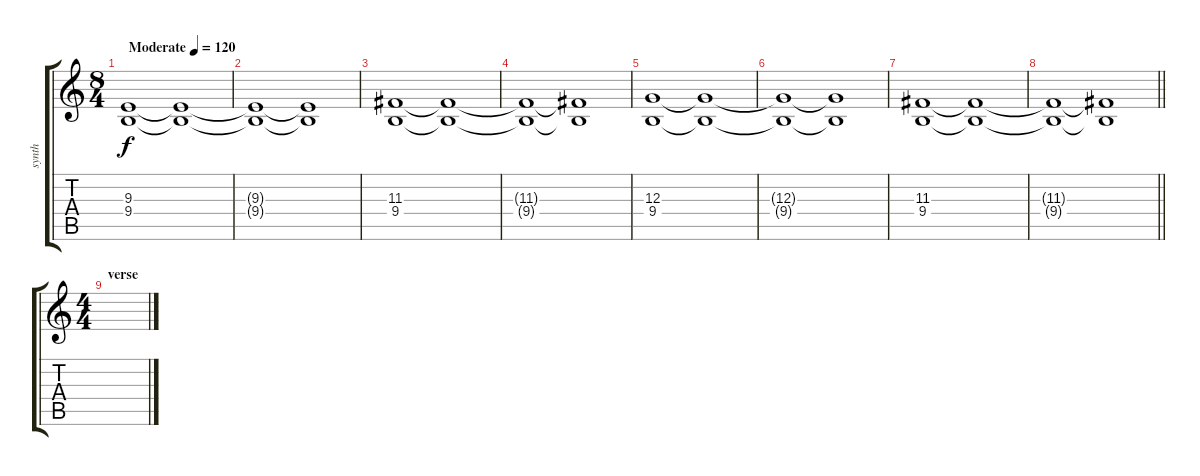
\track ("synth" "synth") {instrument lead1square}
\staff {score tabs}
\tuning (E4 B3 G3 D3 A2 E2) {hide}
\ts (8 4)
\tempo (120 "Moderate")
\tempo 160
\tempo (120 "Moderate")
\clef g2
\ks c
(9.3 9.4).1{dy f instrument lead1square} (9.3{t} 9.4{t}).1 |
(9.3{t} 9.4{t}).1 (9.3{t} 9.4{t}).1 |
(11.3 9.4).1 (11.3{t} 9.4{t}).1 |
(11.3{t} 9.4{t}).1 (11.3{t} 9.4{t}).1 |
(12.3 9.4).1 (12.3{t} 9.4{t}).1 |
(12.3{t} 9.4{t}).1 (12.3{t} 9.4{t}).1 |
(11.3 9.4).1 (11.3{t} 9.4{t}).1 |
\barLineRight lightlight
(11.3{t} 9.4{t}).1 (11.3{t} 9.4{t}).1 |
\ts (4 4)
\section ("" "verse")
